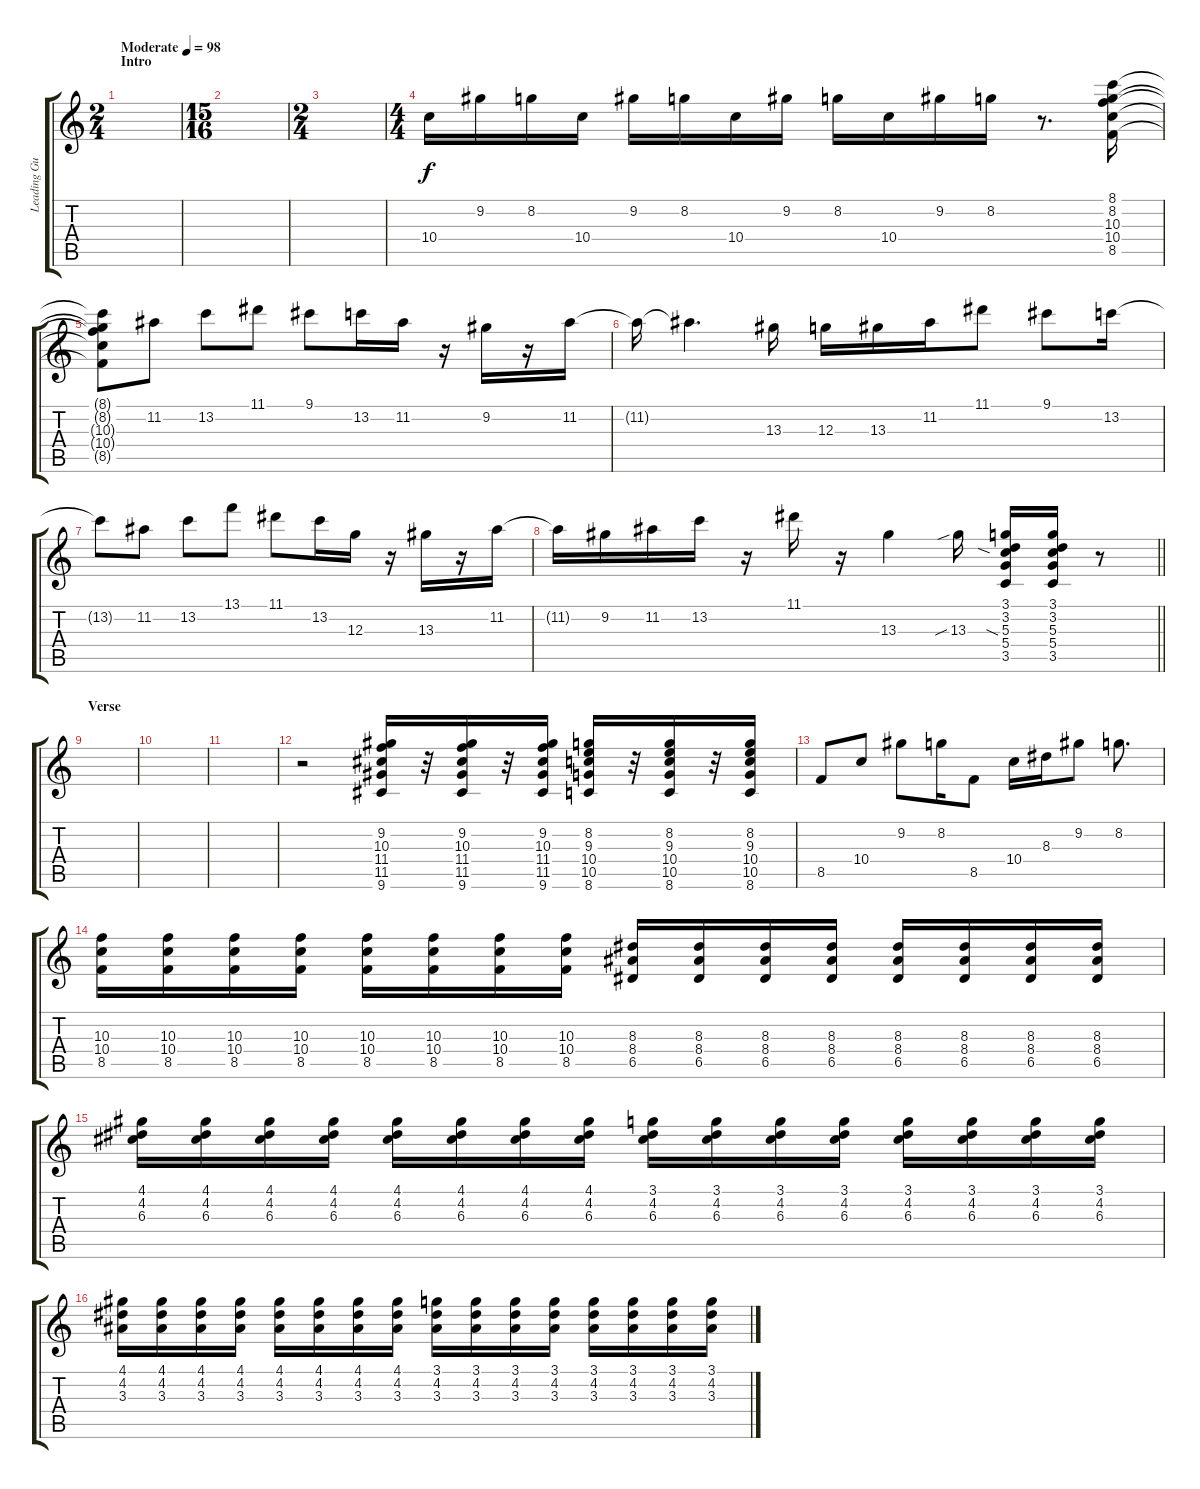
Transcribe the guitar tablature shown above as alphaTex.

\track ("Leading Guitar" "Leading Gu") {instrument distortionguitar}
\staff {score tabs}
\tuning (E4 B3 G3 D3 A2 E2) {hide}
\ts (2 4)
\section ("" "Intro")
\tempo (98 "Moderate")
\clef g2
\ks c
|
\ts (15 16)
|
\ts (2 4)
|
\ts (4 4)
10.4.16 9.2.16 8.2.16 10.4.16 9.2.16 8.2.16 10.4.16 9.2.16 8.2.16 10.4.16 9.2.16 8.2.16 r.8{d} (8.1 8.2 10.3 10.4 8.5).16 |
(8.1{t} 8.2{t} 10.3{t} 10.4{t} 8.5{t}).8 11.2.8 13.2.8 11.1.8 9.1.8 13.2.16 11.2.16 r.16 9.2.16 r.16 11.2.16 |
11.2{t}.16 11.2{t}.4{d} 13.3.16 12.3.16 13.3.16 11.2.16 11.1.8 9.1.8 13.2.16 |
13.2{t}.8 11.2.8 13.2.8 13.1.8 11.1.8 13.2.16 12.3.16 r.16 13.3.16 r.16 11.2.16 |
\barLineRight lightlight
11.2{t}.16 9.2.16 11.2.16 13.2.16 r.16 11.1.16 r.16 13.3.4 13.3{sib}.16 (3.1 3.2 5.3{sia} 5.4 3.5).16 (3.1 3.2 5.3 5.4 3.5).16 r.8 |
\section ("" "Verse")
|
|
|
r.2 (9.2 10.3 11.4 11.5 9.6).16 r.32 (9.2 10.3 11.4 11.5 9.6).16 r.32 (9.2 10.3 11.4 11.5 9.6).16 (8.2 9.3 10.4 10.5 8.6).16 r.32 (8.2 9.3 10.4 10.5 8.6).16 r.32 (8.2 9.3 10.4 10.5 8.6).16 |
8.5.8 10.4.8 9.2.8 8.2.16 8.5.8 10.4.16 8.3.16 9.2.8 8.2.8{d} |
(10.3 10.4 8.5).16 (10.3 10.4 8.5).16 (10.3 10.4 8.5).16 (10.3 10.4 8.5).16 (10.3 10.4 8.5).16 (10.3 10.4 8.5).16 (10.3 10.4 8.5).16 (10.3 10.4 8.5).16 (8.3 8.4 6.5).16 (8.3 8.4 6.5).16 (8.3 8.4 6.5).16 (8.3 8.4 6.5).16 (8.3 8.4 6.5).16 (8.3 8.4 6.5).16 (8.3 8.4 6.5).16 (8.3 8.4 6.5).16 |
(4.1 4.2 6.3).16 (4.1 4.2 6.3).16 (4.1 4.2 6.3).16 (4.1 4.2 6.3).16 (4.1 4.2 6.3).16 (4.1 4.2 6.3).16 (4.1 4.2 6.3).16 (4.1 4.2 6.3).16 (3.1 4.2 6.3).16 (3.1 4.2 6.3).16 (3.1 4.2 6.3).16 (3.1 4.2 6.3).16 (3.1 4.2 6.3).16 (3.1 4.2 6.3).16 (3.1 4.2 6.3).16 (3.1 4.2 6.3).16 |
(4.1 4.2 3.3).16 (4.1 4.2 3.3).16 (4.1 4.2 3.3).16 (4.1 4.2 3.3).16 (4.1 4.2 3.3).16 (4.1 4.2 3.3).16 (4.1 4.2 3.3).16 (4.1 4.2 3.3).16 (3.1 4.2 3.3).16 (3.1 4.2 3.3).16 (3.1 4.2 3.3).16 (3.1 4.2 3.3).16 (3.1 4.2 3.3).16 (3.1 4.2 3.3).16 (3.1 4.2 3.3).16 (3.1 4.2 3.3).16
